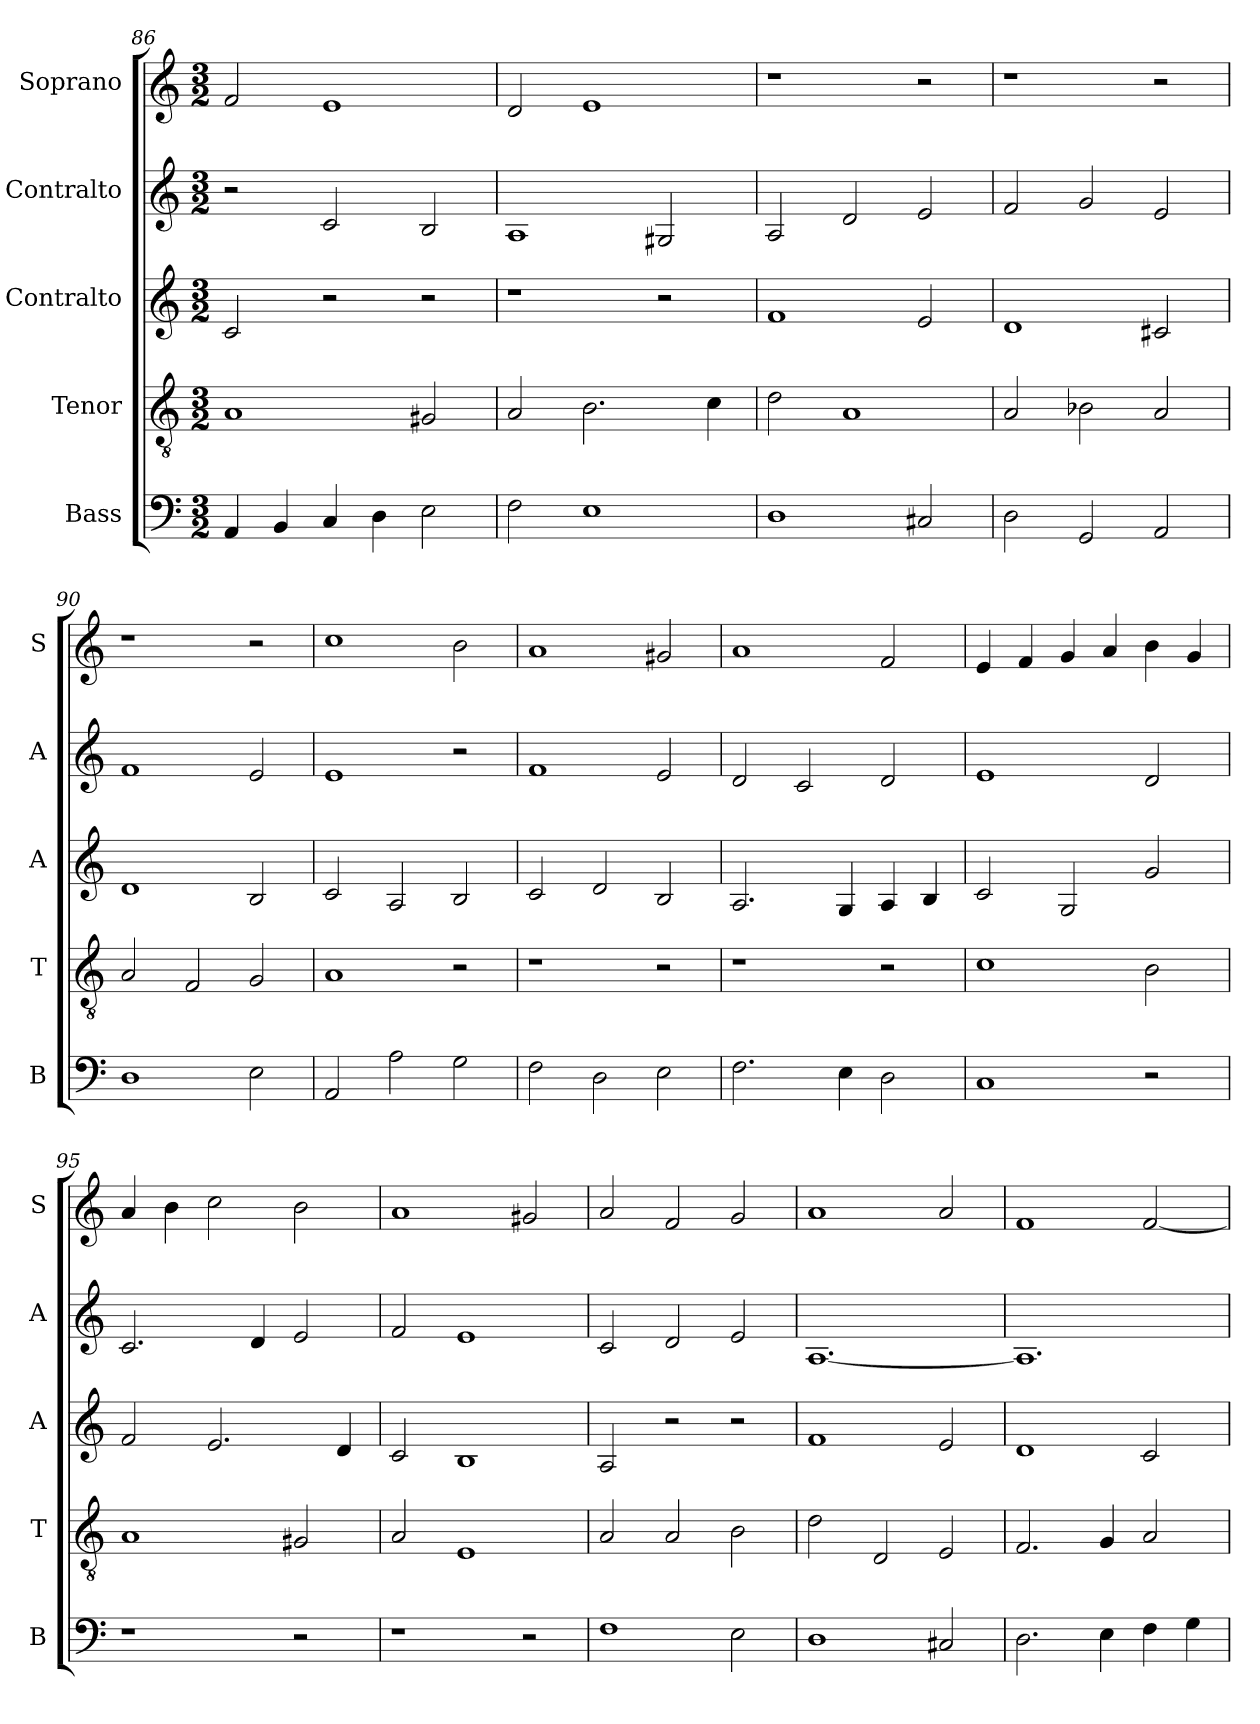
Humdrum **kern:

**kern	**kern	**kern	**kern	**kern
*part5	*part4	*part3	*part2	*part1
*staff5	*staff4	*staff3	*staff2	*staff1
*I"Bass	*I"Tenor	*I"Contralto	*I"Contralto	*I"Soprano
*I'B	*I'T	*I'A	*I'A	*I'S
*clefF4	*clefGv2	*clefG2	*clefG2	*clefG2
*k[]	*k[]	*k[]	*k[]	*k[]
*E:phr	*E:phr	*E:phr	*E:phr	*E:phr
*M3/2	*M3/2	*M3/2	*M3/2	*M3/2
=86	=86	=86	=86	=86
4AA	1A	2c	2r	2f
4BB	.	.	.	.
4C	.	2r	2c	1e
4D	.	.	.	.
2E	2G#X	2r	2B	.
=87	=87	=87	=87	=87
2F	2A	1r	1A	2d
1E	2.B	.	.	1e
.	.	2r	2G#X	.
.	4c	.	.	.
=88	=88	=88	=88	=88
1D	2d	1f	2A	1r
.	1A	.	2d	.
2C#X	.	2e	2e	2r
=89	=89	=89	=89	=89
2D	2A	1d	2f	1r
2GG	2B-X	.	2g	.
2AA	2A	2c#X	2e	2r
=90	=90	=90	=90	=90
1D	2A	1d	1f	1r
.	2F	.	.	.
2E	2G	2B	2e	2r
=91	=91	=91	=91	=91
2AA	1A	2c	1e	1cc
2A	.	2A	.	.
2G	2r	2B	2r	2b
=92	=92	=92	=92	=92
2F	1r	2c	1f	1a
2D	.	2d	.	.
2E	2r	2B	2e	2g#X
=93	=93	=93	=93	=93
2.F	1r	2.A	2d	1a
.	.	.	2c	.
4E	.	4G	.	.
2D	2r	4A	2d	2f
.	.	4B	.	.
=94	=94	=94	=94	=94
1C	1c	2c	1e	4e
.	.	.	.	4f
.	.	2G	.	4g
.	.	.	.	4a
2r	2B	2g	2d	4b
.	.	.	.	4g
=95	=95	=95	=95	=95
1r	1A	2f	2.c	4a
.	.	.	.	4b
.	.	2.e	.	2cc
.	.	.	4d	.
2r	2G#X	.	2e	2b
.	.	4d	.	.
=96	=96	=96	=96	=96
1r	2A	2c	2f	1a
.	1E	1B	1e	.
2r	.	.	.	2g#X
=97	=97	=97	=97	=97
1F	2A	2A	2c	2a
.	2A	2r	2d	2f
2E	2B	2r	2e	2g
=98	=98	=98	=98	=98
1D	2d	1f	[1.A	1a
.	2D	.	.	.
2C#X	2E	2e	.	2a
=99	=99	=99	=99	=99
2.D	2.F	1d	1.A]	1f
4E	4G	.	.	.
4F	2A	2c	.	[2f
4G	.	.	.	.
=	=	=	=	=
*-	*-	*-	*-	*-
